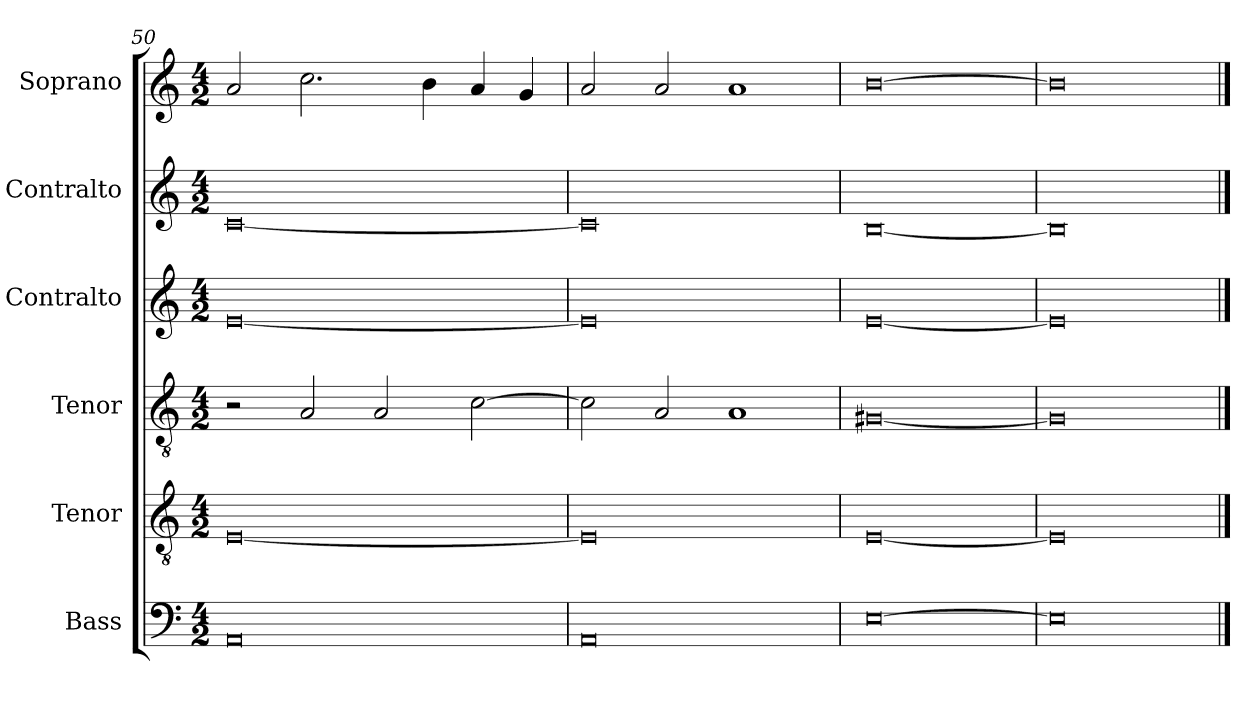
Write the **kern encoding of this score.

**kern	**kern	**kern	**kern	**kern	**kern
*part6	*part5	*part4	*part3	*part2	*part1
*staff6	*staff5	*staff4	*staff3	*staff2	*staff1
*I"Bass	*I"Tenor	*I"Tenor	*I"Contralto	*I"Contralto	*I"Soprano
*I'B	*I'T	*I'T	*I'A	*I'A	*I'S
*clefF4	*clefGv2	*clefGv2	*clefG2	*clefG2	*clefG2
*k[]	*k[]	*k[]	*k[]	*k[]	*k[]
*E:phr	*E:phr	*E:phr	*E:phr	*E:phr	*E:phr
*M4/2	*M4/2	*M4/2	*M4/2	*M4/2	*M4/2
=50	=50	=50	=50	=50	=50
0AA	[0E	2r	[0e	[0c	2a
.	.	2A	.	.	2.cc
.	.	2A	.	.	.
.	.	.	.	.	4b
.	.	[2c	.	.	4a
.	.	.	.	.	4g
=51	=51	=51	=51	=51	=51
0AA	0E]	2c]	0e]	0c]	2a
.	.	2A	.	.	2a
.	.	1A	.	.	1a
=52	=52	=52	=52	=52	=52
[0E	[0E	[0G#X	[0e	[0B	[0b
=53	=53	=53	=53	=53	=53
0E]	0E]	0G#]	0e]	0B]	0b]
==	==	==	==	==	==
*-	*-	*-	*-	*-	*-
